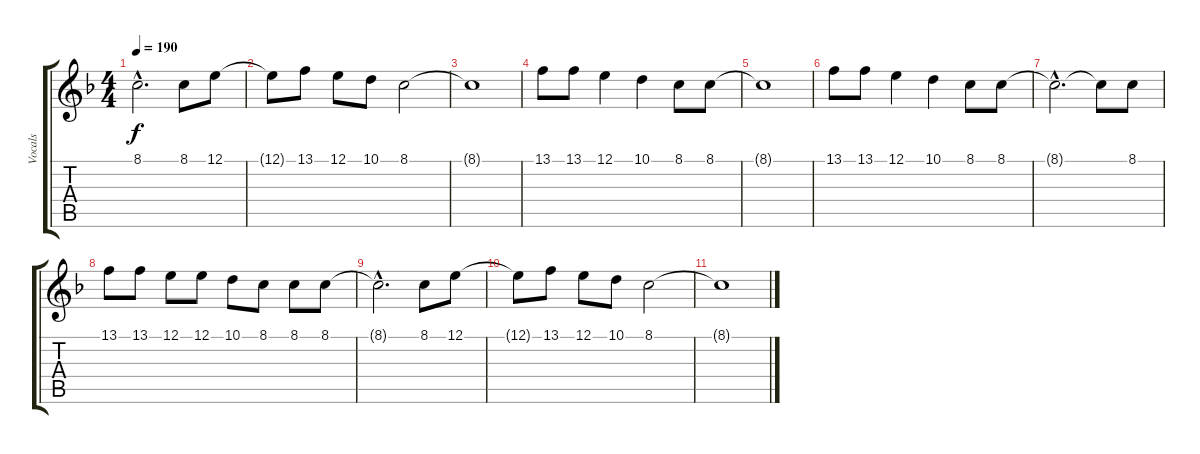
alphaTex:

\track ("Vocals" "Vocals") {instrument baritonesax}
\staff {score tabs}
\tuning (E4 B3 G3 D3 A2 E2) {hide}
\ts (4 4)
\tempo 190
\clef g2
\ks f
8.1{hac t}.2{d dy f} 8.1.8 12.1.8 |
12.1{t}.8 13.1.8 12.1.8 10.1.8 8.1.2 |
8.1{t}.1 |
13.1.8 13.1.8 12.1.4 10.1.4 8.1.8 8.1.8 |
8.1{t}.1 |
13.1.8 13.1.8 12.1.4 10.1.4 8.1.8 8.1.8 |
8.1{hac t}.2{d} 8.1{t}.8 8.1.8 |
13.1.8 13.1.8 12.1.8 12.1.8 10.1.8 8.1.8 8.1.8 8.1.8 |
8.1{hac t}.2{d} 8.1.8 12.1.8 |
12.1{t}.8 13.1.8 12.1.8 10.1.8 8.1.2 |
8.1{t}.1
